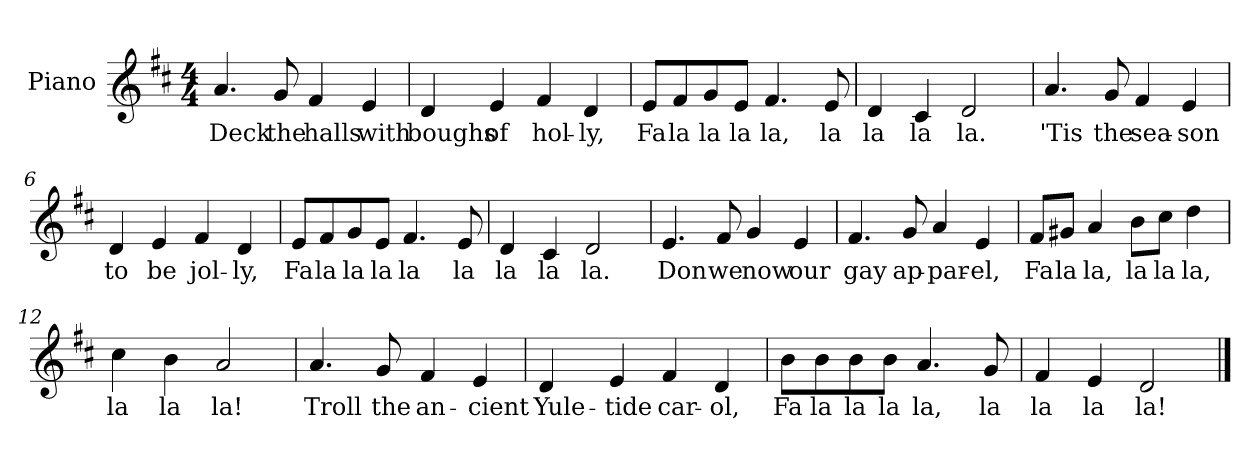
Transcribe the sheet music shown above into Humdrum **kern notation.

**kern	**text
*part1	*part1
*staff1	*staff1
*I"Piano	*
*I'Pno	*
*clefG2	*
*k[f#c#]	*
*D:	*
*M4/4	*
=1	=1
4.a/	Deck
8g/	the
4f#/	halls
4e/	with
=2	=2
4d/	boughs
4e/	of
4f#/	hol-
4d/	-ly,
!!LO:LB:g=z
=3	=3
8e/L	Fa
8f#/	la
8g/	la
8e/J	la
4.f#/	la,
8e/	la
=4	=4
4d/	la
4c#/	la
2d/	la.
=5	=5
4.a/	'Tis
8g/	the
4f#/	sea-
4e/	-son
!!LO:LB:g=z
=6	=6
4d/	to
4e/	be
4f#/	jol-
4d/	-ly,
=7	=7
8e/L	Fa
8f#/	la
8g/	la
8e/J	la
4.f#/	la
8e/	la
=8	=8
4d/	la
4c#/	la
2d/	la.
!!LO:LB:g=z
=9	=9
4.e/	Don
8f#/	we
4g/	now
4e/	our
=10	=10
4.f#/	gay
8g/	ap-
4a/	-par-
4e/	-el,
!!LO:LB:g=z
=11	=11
8f#/L	Fa
8g#X/J	la
4a/	la,
8b\L	la
8cc#\J	la
4dd\	la,
=12	=12
4cc#\	la
4b\	la
2a/	la!
=13	=13
4.a/	Troll
8g/	the
4f#/	an-
4e/	-cient
!!LO:LB:g=z
=14	=14
4d/	Yule-
4e/	-tide
4f#/	car-
4d/	-ol,
=15	=15
8b\L	Fa
8b\	la
8b\	la
8b\J	la
4.a/	la,
8g/	la
=16	=16
4f#/	la
4e/	la
2d/	la!
==	==
*-	*-
